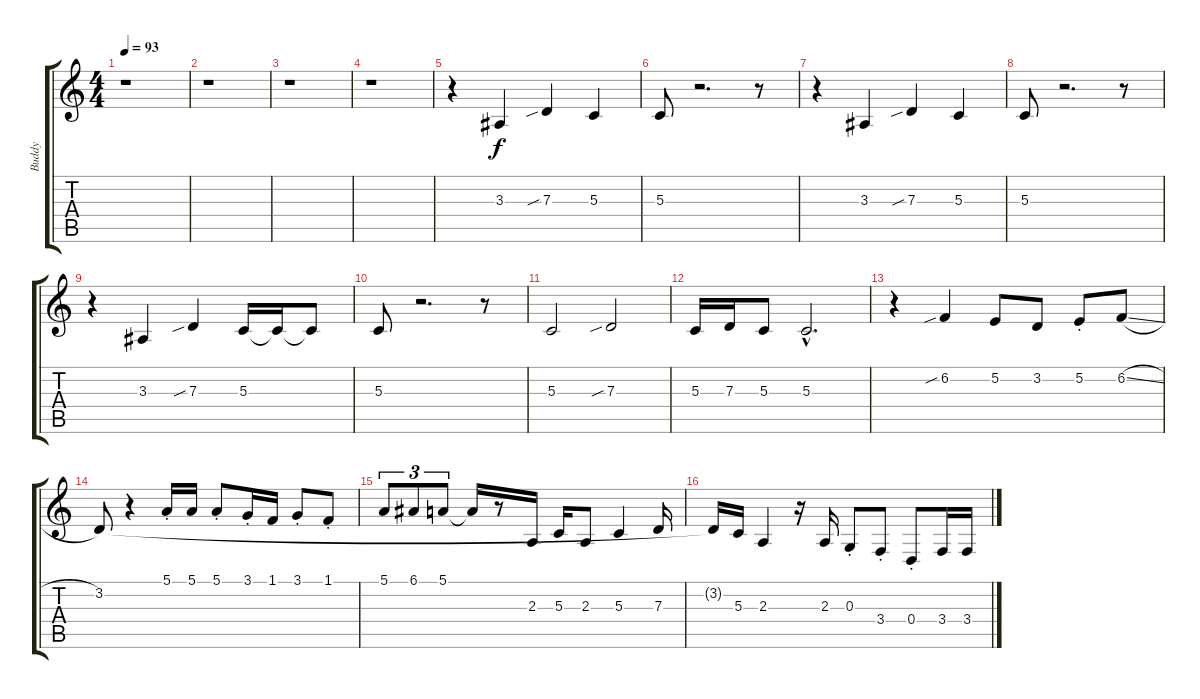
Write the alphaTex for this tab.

\track ("Buddy" "Buddy") {instrument trombone}
\staff {score tabs}
\tuning (E4 B3 G3 D3 A2 E2) {hide}
\ts (4 4)
\tempo 93
\clef g2
\ks c
r.1{dy f} |
r.1 |
r.1 |
r.1 |
r.4 3.3.4 7.3{sib}.4 5.3.4 |
5.3.8 r.2{d} r.8 |
r.4 3.3.4 7.3{sib}.4 5.3.4 |
5.3.8 r.2{d} r.8 |
r.4 3.3.4 7.3{sib}.4 5.3.16 5.3{t}.16 5.3{t}.8 |
5.3.8 r.2{d} r.8 |
5.3.2 7.3{sib}.2 |
5.3.16 7.3.16 5.3.8 5.3{hac}.2{d} |
r.4 6.2{sib}.4 5.2.8 3.2.8 5.2{st}.8 6.2{sl}.8 |
3.2.8 r.4 5.1{st}.16 5.1.16 5.1{st}.8 3.1{st}.16 1.1.16 3.1{st}.8 1.1{st}.8 |
5.1.8{tu (3 2)} 6.1.8{tu (3 2)} 5.1.8{tu (3 2)} 5.1{t}.16 r.8 2.3.16 5.3.16 2.3.8 5.3.4 7.3.16 |
3.2{t}.16 5.3.16 2.3.4 r.16 2.3.16 0.3{st}.8 3.4{st}.8 0.4{st}.8 3.4.16 3.4.16
